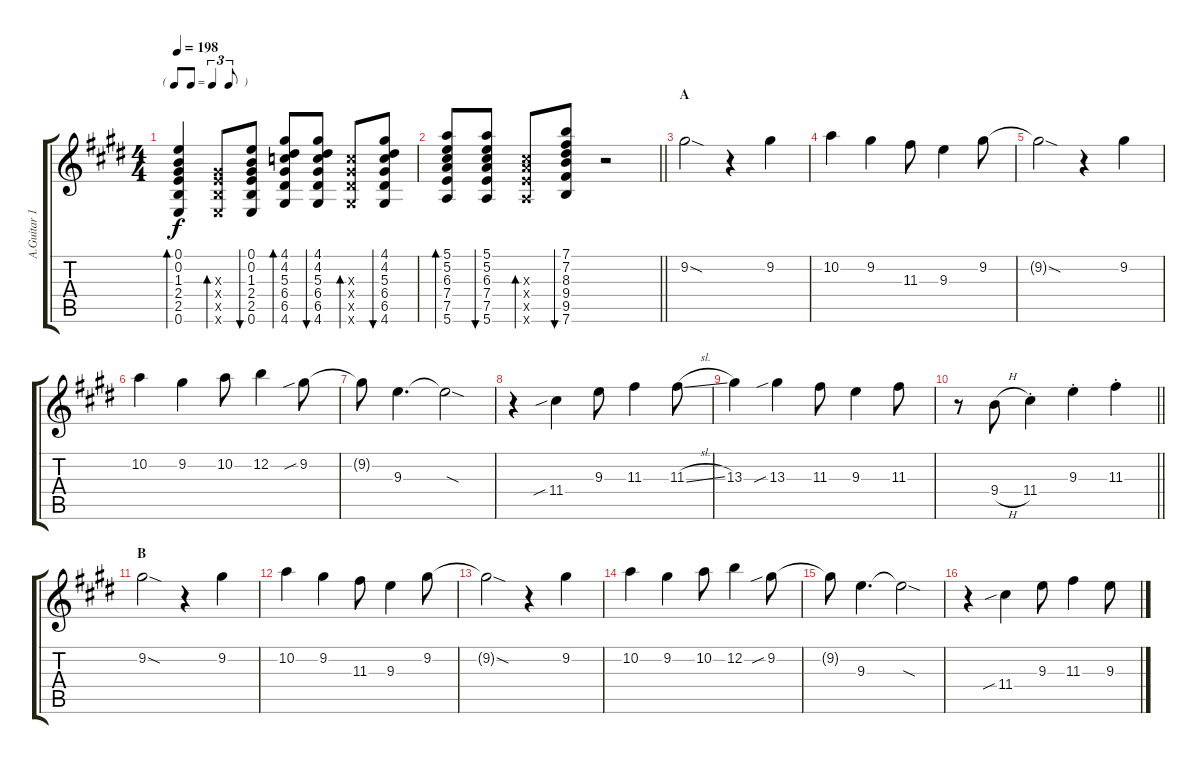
\track ("A.Guitar 1" "A.Guitar 1") {instrument acousticguitarsteel}
\staff {score tabs}
\tuning (E4 B3 G3 D3 A2 E2) {hide}
\ts (4 4)
\tf triplet8th
\tempo 198
\clef g2
\ks e
(0.1 0.2 1.3 2.4 2.5 0.6).4{bd 30 dy f} (1.3{x} 2.4{x} 2.5{x} 0.6{x}).8{bd 30} (0.1 0.2 1.3 2.4 2.5 0.6).8{bu 30} (4.1 4.2 5.3 6.4 6.5 4.6).8{bd 30} (4.1 4.2 5.3 6.4 6.5 4.6).8{bu 30} (5.3{x} 6.4{x} 6.5{x} 4.6{x}).8{bd 30} (4.1 4.2 5.3 6.4 6.5 4.6).8{bu 30} |
\barLineRight lightlight
(5.1 5.2 6.3 7.4 7.5 5.6).8{bd 30} (5.1 5.2 6.3 7.4 7.5 5.6).8{bu 30} (6.3{x} 7.4{x} 7.5{x} 5.6{x}).8{bd 30} (7.1 7.2 8.3 9.4 9.5 7.6).8{bu 30} r.2 |
\section ("" "A")
9.2{sod}.2 r.4 9.2.4 |
10.2.4 9.2.4 11.3.8 9.3.4 9.2.8 |
9.2{sod t}.2 r.4 9.2.4 |
10.2.4 9.2.4 10.2.8 12.2.4 9.2{sib}.8 |
9.2{t}.8 9.3.4{d} 9.3{sod t}.2 |
r.4 11.4{sib}.4 9.3.8 11.3.4 11.3{sl}.8 |
13.3.4 13.3{sib}.4 11.3.8 9.3.4 11.3.8 |
\barLineRight lightlight
r.8 9.4{h}.8 11.4{st}.4 9.3{st}.4 11.3{st}.4 |
\section ("" "B")
9.2{sod}.2 r.4 9.2.4 |
10.2.4 9.2.4 11.3.8 9.3.4 9.2.8 |
9.2{sod t}.2 r.4 9.2.4 |
10.2.4 9.2.4 10.2.8 12.2.4 9.2{sib}.8 |
9.2{t}.8 9.3.4{d} 9.3{sod t}.2 |
r.4 11.4{sib}.4 9.3.8 11.3.4 9.3.8
